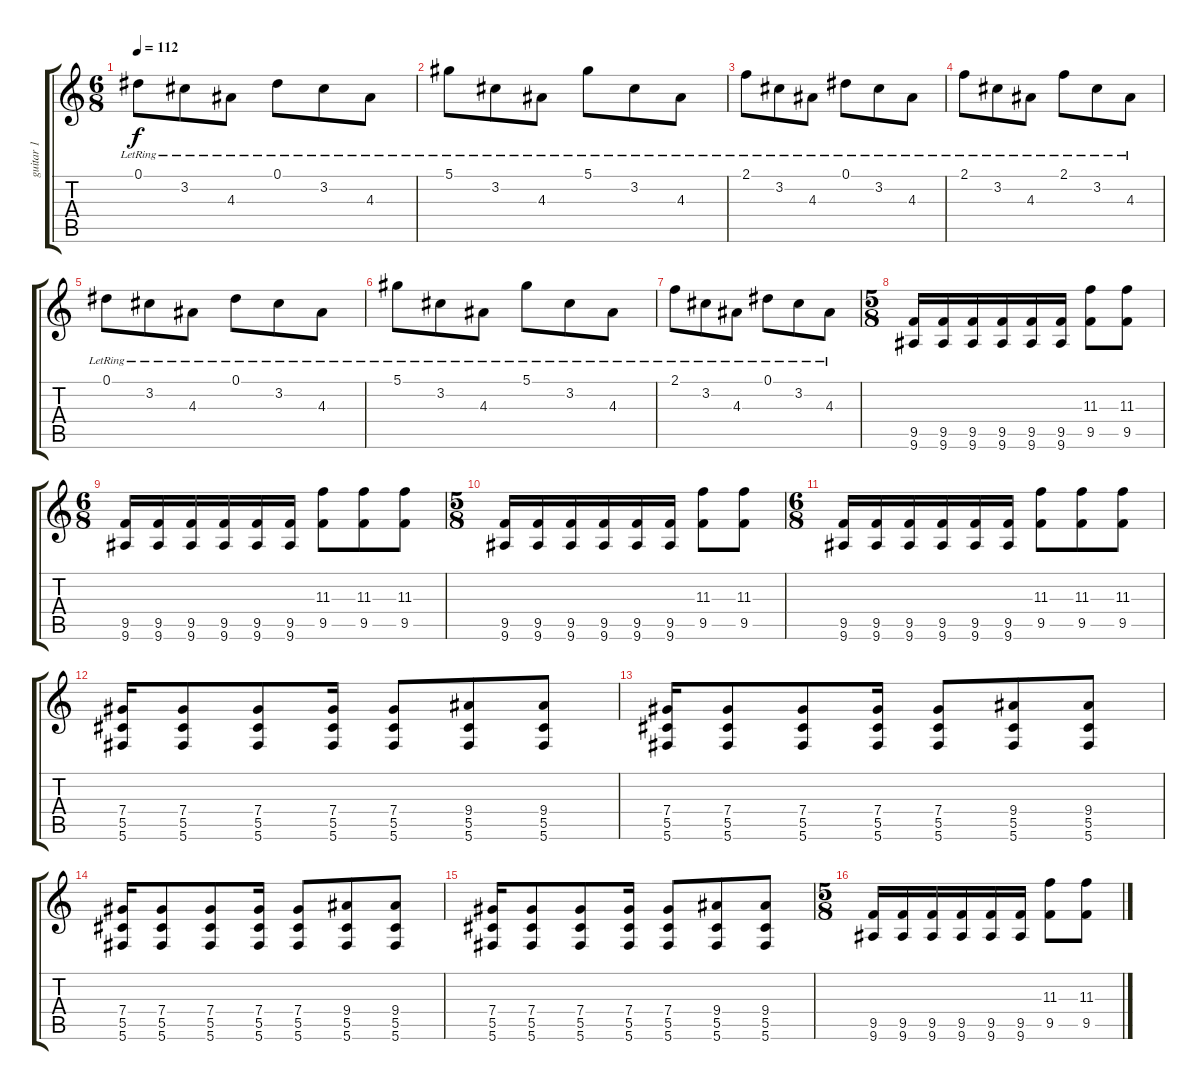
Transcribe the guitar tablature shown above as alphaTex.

\track ("guitar 1" "guitar 1") {instrument distortionguitar}
\staff {score tabs}
\tuning (Eb4 Bb3 Gb3 Db3 Ab2 Db2) {hide}
\ts (6 8)
\tempo 112
\clef g2
\ks c
0.1{lr}.8{dy f} 3.2{lr}.8 4.3{lr}.8 0.1{lr}.8 3.2{lr}.8 4.3{lr}.8 |
5.1{lr}.8 3.2{lr}.8 4.3{lr}.8 5.1{lr}.8 3.2{lr}.8 4.3{lr}.8 |
2.1{lr}.8 3.2{lr}.8 4.3{lr}.8 0.1{lr}.8 3.2{lr}.8 4.3{lr}.8 |
2.1{lr}.8{instrument electricguitarclean} 3.2{lr}.8 4.3{lr}.8 2.1{lr}.8 3.2{lr}.8 4.3{lr}.8 |
0.1{lr}.8 3.2{lr}.8 4.3{lr}.8 0.1{lr}.8 3.2{lr}.8 4.3{lr}.8 |
5.1{lr}.8 3.2{lr}.8 4.3{lr}.8 5.1{lr}.8 3.2{lr}.8 4.3{lr}.8 |
2.1{lr}.8 3.2{lr}.8 4.3{lr}.8 0.1{lr}.8 3.2{lr}.8 4.3{lr}.8 |
\ts (5 8)
(9.5 9.6).16{instrument distortionguitar} (9.5 9.6).16 (9.5 9.6).16 (9.5 9.6).16 (9.5 9.6).16 (9.5 9.6).16 (11.3 9.5).8 (11.3 9.5).8 |
\ts (6 8)
(9.5 9.6).16 (9.5 9.6).16 (9.5 9.6).16 (9.5 9.6).16 (9.5 9.6).16 (9.5 9.6).16 (11.3 9.5).8 (11.3 9.5).8 (11.3 9.5).8 |
\ts (5 8)
(9.5 9.6).16{instrument distortionguitar} (9.5 9.6).16 (9.5 9.6).16 (9.5 9.6).16 (9.5 9.6).16 (9.5 9.6).16 (11.3 9.5).8 (11.3 9.5).8 |
\ts (6 8)
(9.5 9.6).16 (9.5 9.6).16 (9.5 9.6).16 (9.5 9.6).16 (9.5 9.6).16 (9.5 9.6).16 (11.3 9.5).8 (11.3 9.5).8 (11.3 9.5).8 |
(7.4 5.5 5.6).16 (7.4 5.5 5.6).8 (7.4 5.5 5.6).8 (7.4 5.5 5.6).16 (7.4 5.5 5.6).8 (9.4 5.5 5.6).8 (9.4 5.5 5.6).8 |
(7.4 5.5 5.6).16 (7.4 5.5 5.6).8 (7.4 5.5 5.6).8 (7.4 5.5 5.6).16 (7.4 5.5 5.6).8 (9.4 5.5 5.6).8 (9.4 5.5 5.6).8 |
(7.4 5.5 5.6).16 (7.4 5.5 5.6).8 (7.4 5.5 5.6).8 (7.4 5.5 5.6).16 (7.4 5.5 5.6).8 (9.4 5.5 5.6).8 (9.4 5.5 5.6).8 |
(7.4 5.5 5.6).16 (7.4 5.5 5.6).8 (7.4 5.5 5.6).8 (7.4 5.5 5.6).16 (7.4 5.5 5.6).8 (9.4 5.5 5.6).8 (9.4 5.5 5.6).8 |
\ts (5 8)
(9.5 9.6).16{instrument distortionguitar} (9.5 9.6).16 (9.5 9.6).16 (9.5 9.6).16 (9.5 9.6).16 (9.5 9.6).16 (11.3 9.5).8 (11.3 9.5).8
